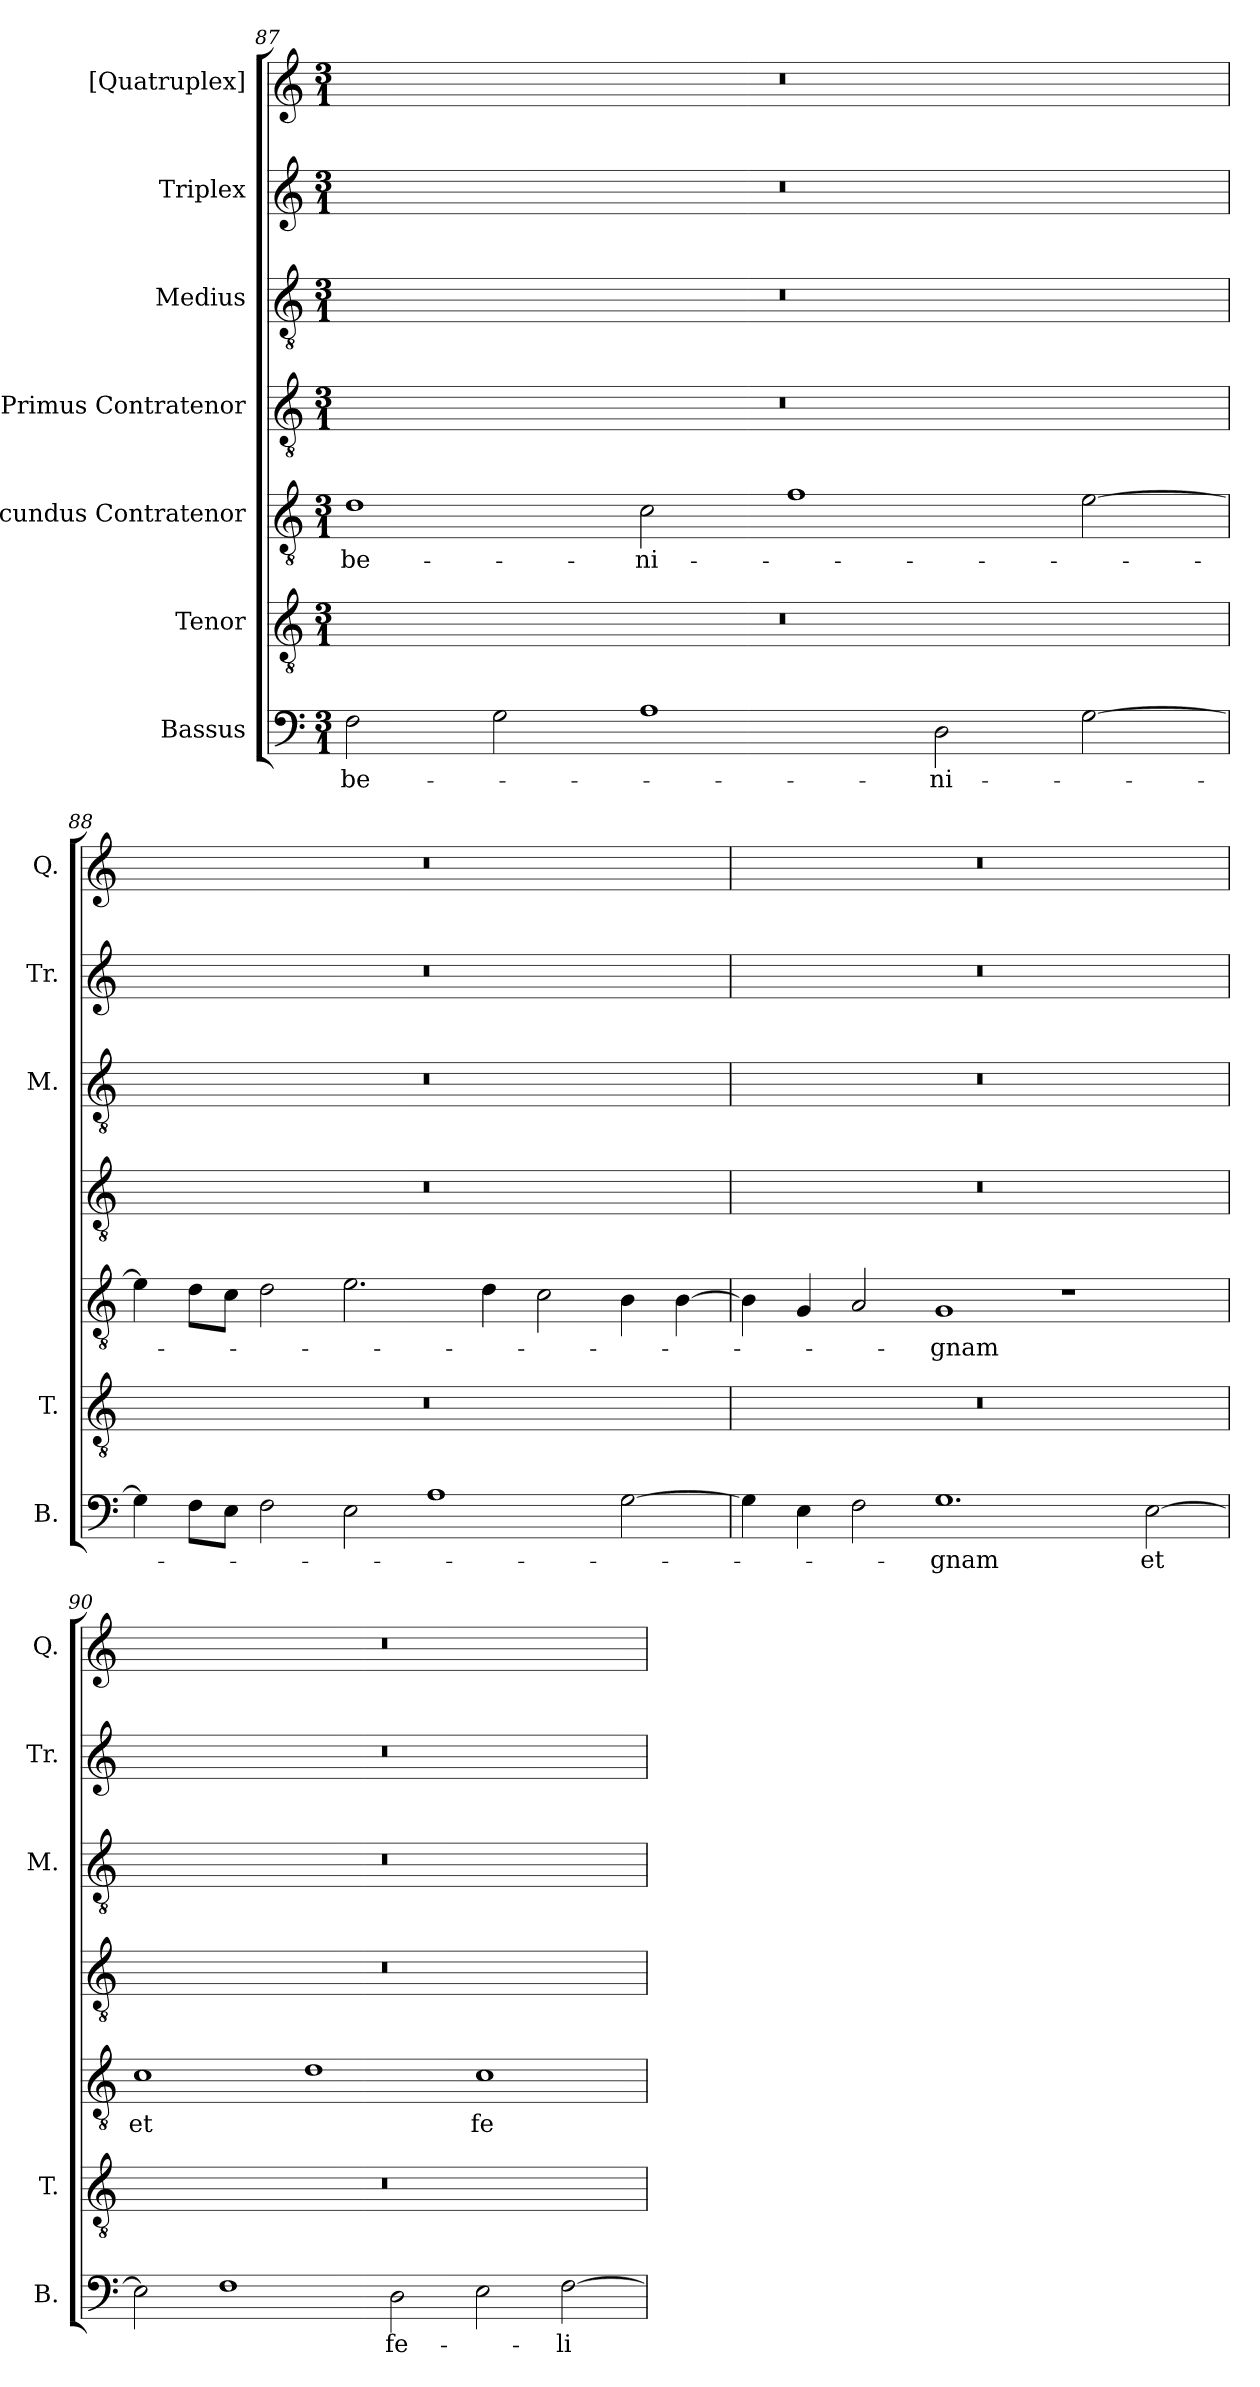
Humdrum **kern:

**kern	**text	**kern	**kern	**text	**kern	**kern	**kern	**kern
*part7	*part7	*part6	*part5	*part5	*part4	*part3	*part2	*part1
*staff7	*staff7	*staff6	*staff5	*staff5	*staff4	*staff3	*staff2	*staff1
*I"Bassus	*	*I"Tenor	*I"Secundus Contratenor	*	*I"Primus Contratenor	*I"Medius	*I"Triplex	*I"[Quatruplex]
*I'B.	*	*I'T.	*	*	*	*I'M.	*I'Tr.	*I'Q.
*clefF4	*	*clefGv2	*clefGv2	*	*clefGv2	*clefGv2	*clefG2	*clefG2
*	*	*ITrd7c12	*ITrd7c12	*	*ITrd7c12	*ITrd7c12	*	*
*k[]	*	*k[]	*k[]	*	*k[]	*k[]	*k[]	*k[]
*C:	*	*C:	*C:	*	*C:	*C:	*C:	*C:
*M3/1	*	*M3/1	*M3/1	*	*M3/1	*M3/1	*M3/1	*M3/1
=87	=87	=87	=87	=87	=87	=87	=87	=87
!	!LO:LY:b:color=#000000	!LO:N:vis=1	!	!	!	!	!	!
!	!	!	!	!LO:LY:b:color=#000000	!LO:N:vis=1	!LO:N:vis=1	!LO:N:vis=1	!LO:N:vis=1
2Fi\	be-	0.r	1Di	be-	0.r	0.r	0.r	0.r
2Gi\	.	.	.	.	.	.	.	.
!	!	!	!	!LO:LY:b:color=#000000	!	!	!	!
1Ai	.	.	2Ci\	-ni-	.	.	.	.
.	.	.	1Fi	.	.	.	.	.
!	!LO:LY:b:color=#000000	!	!	!	!	!	!	!
2Di\	-ni-	.	.	.	.	.	.	.
[>2Gi\	.	.	[>2Ei\	.	.	.	.	.
!!LO:LB:g=z
=88`	=88`	=88`	=88`	=88`	=88`	=88`	=88`	=88`
!	!	!LO:N:vis=1	!	!	!LO:N:vis=1	!LO:N:vis=1	!LO:N:vis=1	!LO:N:vis=1
4Gi\]	.	0.r	4Ei\]	.	0.r	0.r	0.r	0.r
8Fi\L	.	.	8Di\L	.	.	.	.	.
8Ei\J	.	.	8Ci\J	.	.	.	.	.
2Fi\	.	.	2Di\	.	.	.	.	.
2Ei\	.	.	2.Ei\	.	.	.	.	.
1Ai	.	.	.	.	.	.	.	.
.	.	.	4Di\	.	.	.	.	.
.	.	.	2Ci\	.	.	.	.	.
[>2Gi\	.	.	4BBi\	.	.	.	.	.
.	.	.	[>4BBi\	.	.	.	.	.
=89`	=89`	=89`	=89`	=89`	=89`	=89`	=89`	=89`
!	!	!LO:N:vis=1	!	!	!LO:N:vis=1	!LO:N:vis=1	!LO:N:vis=1	!LO:N:vis=1
4Gi\]	.	0.r	4BBi\]	.	0.r	0.r	0.r	0.r
4Ei\	.	.	4GGi/	.	.	.	.	.
2Fi\	.	.	2AAi/	.	.	.	.	.
!	!LO:LY:b:color=#000000	!	!	!	!	!	!	!
!	!	!	!	!LO:LY:b:color=#000000	!	!	!	!
1.Gi	-gnam	.	1GGi	-gnam	.	.	.	.
.	.	.	1r	.	.	.	.	.
!	!LO:LY:b:color=#000000	!	!	!	!	!	!	!
[>2Ei\	et	.	.	.	.	.	.	.
=90`	=90`	=90`	=90`	=90`	=90`	=90`	=90`	=90`
!	!	!LO:N:vis=1	!	!	!	!	!	!
!	!	!	!	!LO:LY:b:color=#000000	!LO:N:vis=1	!LO:N:vis=1	!LO:N:vis=1	!LO:N:vis=1
2Ei\]	.	0.r	1Ci	et	0.r	0.r	0.r	0.r
1Fi	.	.	.	.	.	.	.	.
.	.	.	1Di	.	.	.	.	.
!	!LO:LY:b:color=#000000	!	!	!	!	!	!	!
2Di\	fe-	.	.	.	.	.	.	.
!	!	!	!	!LO:LY:b:color=#000000	!	!	!	!
2Ei\	.	.	1Ci	fe-	.	.	.	.
!	!LO:LY:b:color=#000000	!	!	!	!	!	!	!
[>2Fi\	-li-	.	.	.	.	.	.	.
=`	=`	=`	=`	=`	=`	=`	=`	=`
*-	*-	*-	*-	*-	*-	*-	*-	*-
